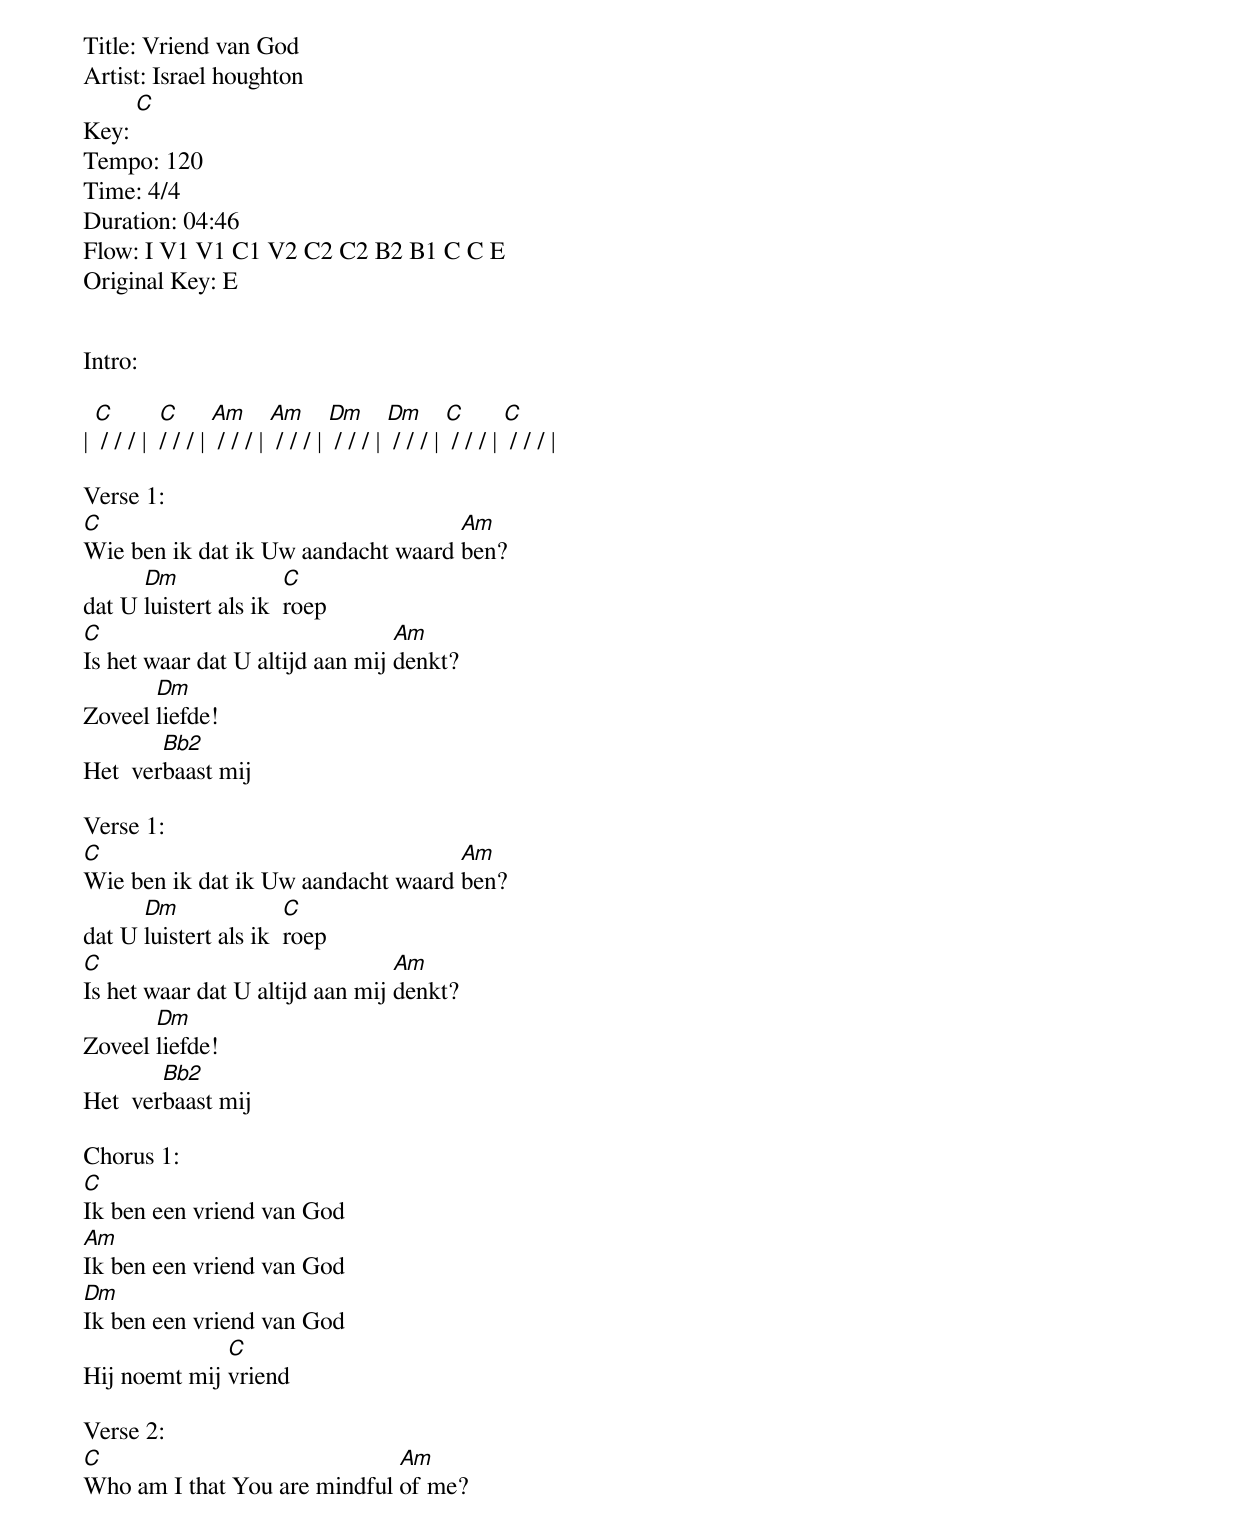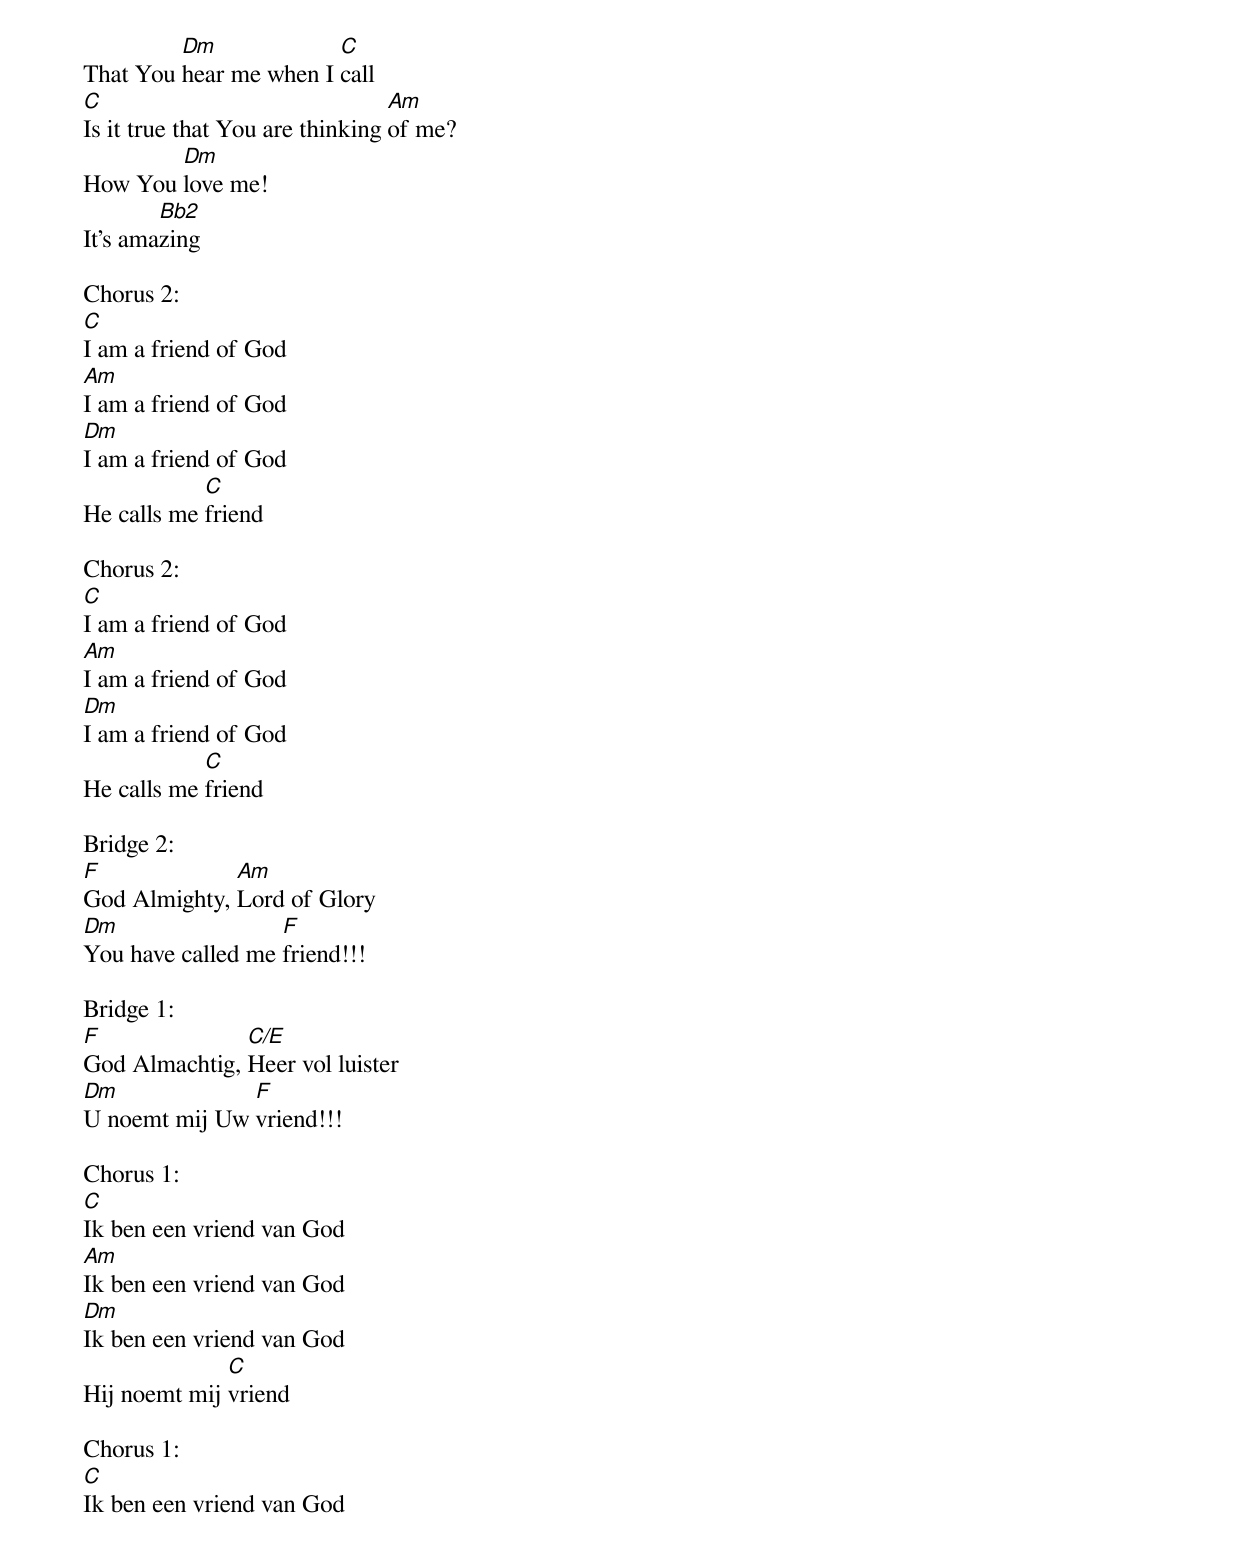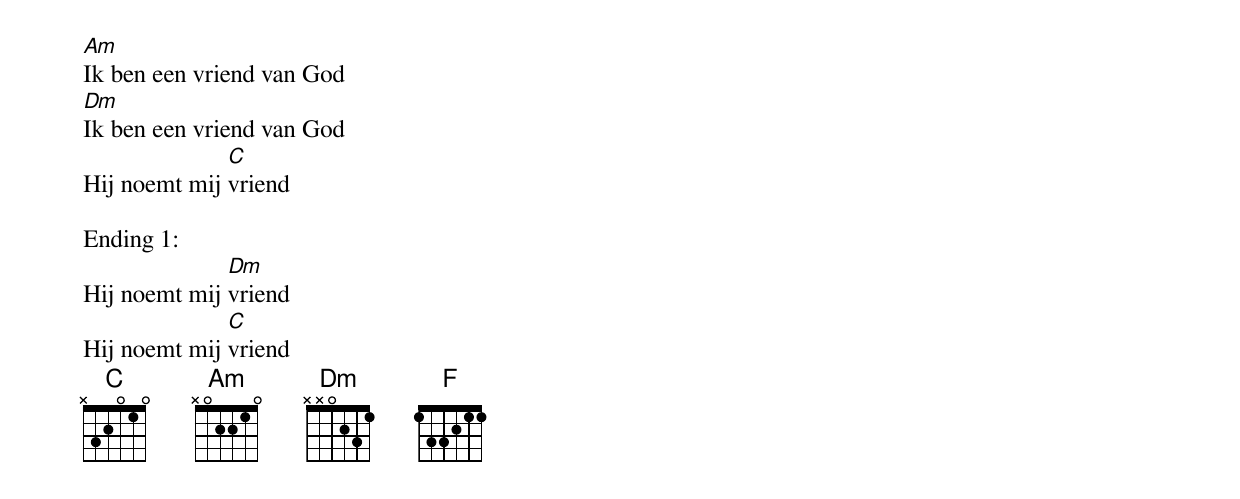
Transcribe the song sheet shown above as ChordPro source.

Title: Vriend van God
Artist: Israel houghton
Key: [C]
Tempo: 120
Time: 4/4
Duration: 04:46
Flow: I V1 V1 C1 V2 C2 C2 B2 B1 C C E
Original Key: E


Intro:

| [C] / / / |  [C]/ / / | [Am] / / / | [Am] / / / | [Dm] / / / | [Dm] / / / | [C] / / / | [C] / / / |

Verse 1:
[C]Wie ben ik dat ik Uw aandacht waard [Am]ben?
dat U [Dm]luistert als ik  [C]roep
[C]Is het waar dat U altijd aan mij [Am]denkt?
Zoveel [Dm]liefde!
Het  ver[Bb2]baast mij

Verse 1:
[C]Wie ben ik dat ik Uw aandacht waard [Am]ben?
dat U [Dm]luistert als ik  [C]roep
[C]Is het waar dat U altijd aan mij [Am]denkt?
Zoveel [Dm]liefde!
Het  ver[Bb2]baast mij

Chorus 1:
[C]Ik ben een vriend van God
[Am]Ik ben een vriend van God
[Dm]Ik ben een vriend van God
Hij noemt mij [C]vriend

Verse 2:
[C]Who am I that You are mindful [Am]of me?
That You [Dm]hear me when I [C]call
[C]Is it true that You are thinking [Am]of me?
How You [Dm]love me!
It's ama[Bb2]zing

Chorus 2:
[C]I am a friend of God
[Am]I am a friend of God
[Dm]I am a friend of God
He calls me [C]friend

Chorus 2:
[C]I am a friend of God
[Am]I am a friend of God
[Dm]I am a friend of God
He calls me [C]friend

Bridge 2:
[F]God Almighty, [Am]Lord of Glory
[Dm]You have called me [F]friend!!!

Bridge 1:
[F]God Almachtig, [C/E]Heer vol luister
[Dm]U noemt mij Uw [F]vriend!!!

Chorus 1:
[C]Ik ben een vriend van God
[Am]Ik ben een vriend van God
[Dm]Ik ben een vriend van God
Hij noemt mij [C]vriend

Chorus 1:
[C]Ik ben een vriend van God
[Am]Ik ben een vriend van God
[Dm]Ik ben een vriend van God
Hij noemt mij [C]vriend

Ending 1:
Hij noemt mij [Dm]vriend
Hij noemt mij [C]vriend
